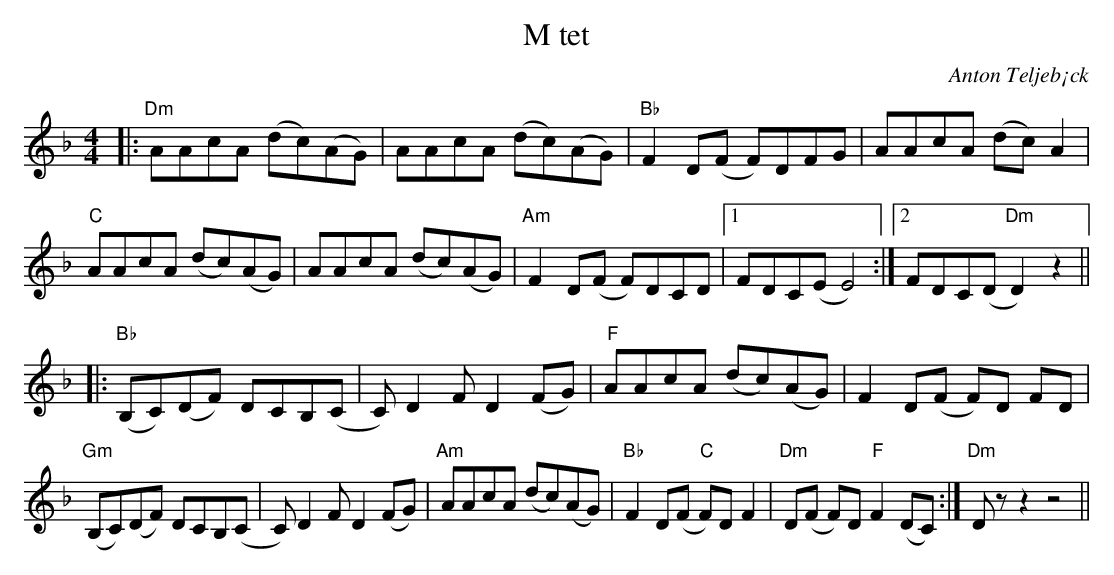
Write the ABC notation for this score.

X:1
T:M tet
C:Anton Teljeb¡ck
M:4/4
L:1/8
K:Dm
V:1
|: "Dm" AAcA (dc)(AG) | AAcA (dc)(AG) | "Bb" F2D(F F)DFG | AAcA (dc)A2 |
"C" AAcA (dc)(AG) | AAcA (dc)(AG) |"Am" F2D(F F)DCD |1 FDC(E E4) :|2 FDC(D "Dm"D2)z2 ||
|:"Bb"(B,C)(DF) DCB,(C | C)D2F D2(FG) |"F" AAcA (dc)(AG) | F2 D(F F)D FD |
"Gm" (B,C)(DF) DCB,(C | C)D2F D2(FG) |"Am" AAcA (dc)(AG) | "Bb" F2D(F "C" F)DF2 |"Dm"D(F F)D "F"F2 (DC):|"Dm"Dz z2 z4 ||
